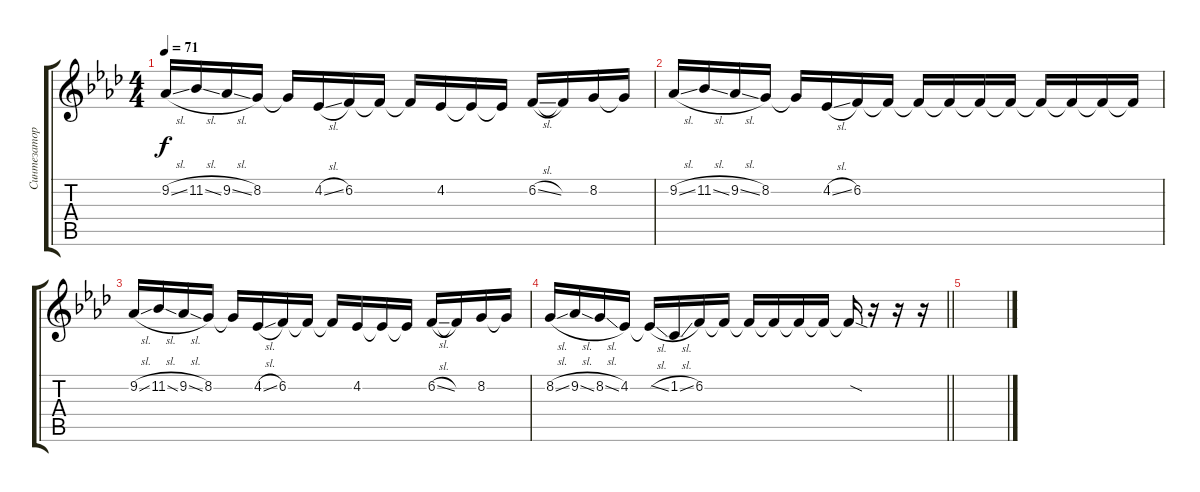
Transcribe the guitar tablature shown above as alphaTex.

\track ("Синтезатор" "Синтезатор") {instrument lead2sawtooth}
\staff {score tabs}
\tuning (E4 B3 G3 D3 A2 E2) {hide}
\ts (4 4)
\tempo 71
\clef g2
\ks fminor
9.2{sl}.16{dy f} 11.2{sl}.16 9.2{sl}.16 8.2.16 8.2{t}.16 4.2{sl}.16 6.2.16 6.2{t}.16 6.2{t}.16 4.2.16 4.2{t}.16 4.2{t}.16 6.2{sl}.16 6.2{t}.16 8.2.16 8.2{t}.16 |
9.2{sl}.16 11.2{sl}.16 9.2{sl}.16 8.2.16 8.2{t}.16 4.2{sl}.16 6.2.16 6.2{t}.16 6.2{t}.16 6.2{t}.16 6.2{t}.16 6.2{t}.16 6.2{t}.16 6.2{t}.16 6.2{t}.16 6.2{t}.16 |
9.2{sl}.16 11.2{sl}.16 9.2{sl}.16 8.2.16 8.2{t}.16 4.2{sl}.16 6.2.16 6.2{t}.16 6.2{t}.16 4.2.16 4.2{t}.16 4.2{t}.16 6.2{sl}.16 6.2{t}.16 8.2.16 8.2{t}.16 |
\barLineRight lightlight
8.2{sl}.16 9.2{sl}.16 8.2{sl}.16 4.2.16 4.2{sl t}.16 1.2{sl}.16 6.2.16 6.2{t}.16 6.2{t}.16 6.2{t}.16 6.2{t}.16 6.2{t}.16 6.2{sod t}.16 r.16 r.16 r.16 |
\section ("" "")
